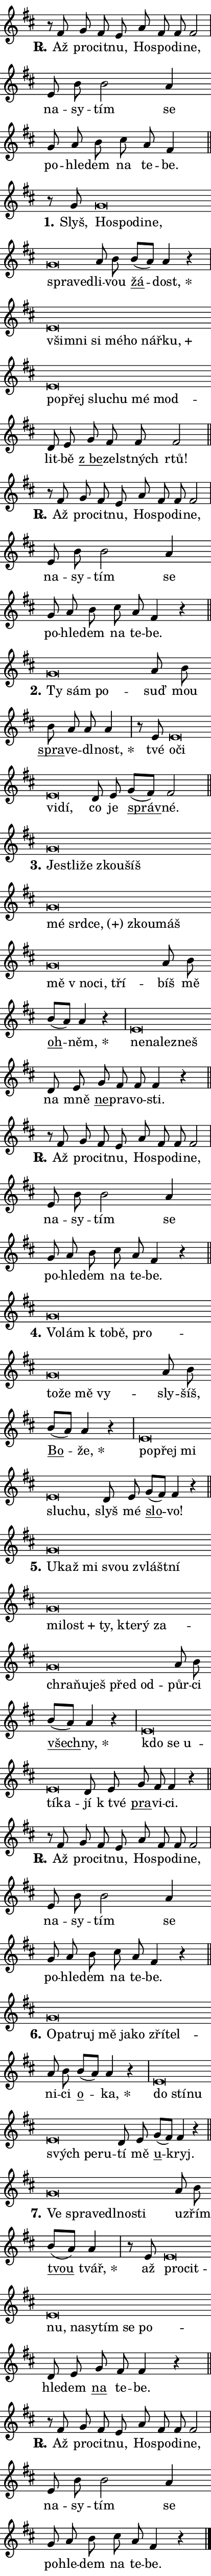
\version "2.22.1"
\header { tagline = "" }
\paper {
  indent = 0\cm
  top-margin = 0\cm
  right-margin = 0\cm
  bottom-margin = 0\cm
  left-margin = 0\cm
  paper-width = 7\cm
  page-breaking = #ly:one-page-breaking
  system-system-spacing.basic-distance = #11
  score-system-spacing.basic-distance = #11
  ragged-last = ##f
}


%% Author: Thomas Morley
%% https://lists.gnu.org/archive/html/lilypond-user/2020-05/msg00002.html
#(define (line-position grob)
"Returns position of @var[grob} in current system:
   @code{'start}, if at first time-step
   @code{'end}, if at last time-step
   @code{'middle} otherwise
"
  (let* ((col (ly:item-get-column grob))
         (ln (ly:grob-object col 'left-neighbor))
         (rn (ly:grob-object col 'right-neighbor))
         (col-to-check-left (if (ly:grob? ln) ln col))
         (col-to-check-right (if (ly:grob? rn) rn col))
         (break-dir-left
           (and
             (ly:grob-property col-to-check-left 'non-musical #f)
             (ly:item-break-dir col-to-check-left)))
         (break-dir-right
           (and
             (ly:grob-property col-to-check-right 'non-musical #f)
             (ly:item-break-dir col-to-check-right))))
        (cond ((eqv? 1 break-dir-left) 'start)
              ((eqv? -1 break-dir-right) 'end)
              (else 'middle))))

#(define (tranparent-at-line-position vctor)
  (lambda (grob)
  "Relying on @code{line-position} select the relevant enry from @var{vctor}.
Used to determine transparency,"
    (case (line-position grob)
      ((end) (not (vector-ref vctor 0)))
      ((middle) (not (vector-ref vctor 1)))
      ((start) (not (vector-ref vctor 2))))))

noteHeadBreakVisibility =
#(define-music-function (break-visibility)(vector?)
"Makes @code{NoteHead}s transparent relying on @var{break-visibility}"
#{
  \override NoteHead.transparent =
    #(tranparent-at-line-position break-visibility)
#})

#(define delete-ledgers-for-transparent-note-heads
  (lambda (grob)
    "Reads whether a @code{NoteHead} is transparent.
If so this @code{NoteHead} is removed from @code{'note-heads} from
@var{grob}, which is supposed to be @code{LedgerLineSpanner}.
As a result ledgers are not printed for this @code{NoteHead}"
    (let* ((nhds-array (ly:grob-object grob 'note-heads))
           (nhds-list
             (if (ly:grob-array? nhds-array)
                 (ly:grob-array->list nhds-array)
                 '()))
           ;; Relies on the transparent-property being done before
           ;; Staff.LedgerLineSpanner.after-line-breaking is executed.
           ;; This is fragile ...
           (to-keep
             (remove
               (lambda (nhd)
                 (ly:grob-property nhd 'transparent #f))
               nhds-list)))
      ;; TODO find a better method to iterate over grob-arrays, similiar
      ;; to filter/remove etc for lists
      ;; For now rebuilt from scratch
      (set! (ly:grob-object grob 'note-heads)  '())
      (for-each
        (lambda (nhd)
          (ly:pointer-group-interface::add-grob grob 'note-heads nhd))
        to-keep))))

hideNotes = {
  \noteHeadBreakVisibility #begin-of-line-visible
}
unHideNotes = {
  \noteHeadBreakVisibility #all-visible
}

% work-around for resetting accidentals
% https://lilypond.org/doc/v2.23/Documentation/notation/displaying-rhythms#unmetered-music
cadenzaMeasure = {
  \cadenzaOff
  \partial 1024 s1024
  \cadenzaOn
}

#(define-markup-command (accent layout props text) (markup?)
  "Underline accented syllable"
  (interpret-markup layout props
    #{\markup \override #'(offset . 4.3) \underline { #text }#}))

responsum = \markup \concat {
  "R" \hspace #-1.05 \path #0.1 #'((moveto 0 0.07) (lineto 0.9 0.8)) \hspace #0.05 "."
}

\layout {
    \context {
        \Staff
        \remove "Time_signature_engraver"
        \override LedgerLineSpanner.after-line-breaking = #delete-ledgers-for-transparent-note-heads
    }
    \context {
        \Voice {
            \override NoteHead.output-attributes = #'((class . "notehead"))
            \override Hairpin.height = #0.55
        }
    }
    \context {
        \Lyrics {
            \override StanzaNumber.output-attributes = #'((class . "stanzanumber"))
            \override LyricSpace.minimum-distance = #0.9
            \override LyricText.font-name = #"TeX Gyre Schola"
            \override LyricText.font-size = 1
            \override StanzaNumber.font-name = #"TeX Gyre Schola Bold"
            \override StanzaNumber.font-size = 1
        }
    }
}

% magnetic-lyrics.ily
%
%   written by
%     Jean Abou Samra <jean@abou-samra.fr>
%     Werner Lemberg <wl@gnu.org>
%
%   adapted by
%     Jiri Hon <jiri.hon@gmail.com>
%
% Version 2022-Apr-15

% https://www.mail-archive.com/lilypond-user@gnu.org/msg149350.html

#(define (Left_hyphen_pointer_engraver context)
   "Collect syllable-hyphen-syllable occurrences in lyrics and store
them in properties.  This engraver only looks to the left.  For
example, if the lyrics input is @code{foo -- bar}, it does the
following.

@itemize @bullet
@item
Set the @code{text} property of the @code{LyricHyphen} grob between
@q{foo} and @q{bar} to @code{foo}.

@item
Set the @code{left-hyphen} property of the @code{LyricText} grob with
text @q{foo} to the @code{LyricHyphen} grob between @q{foo} and
@q{bar}.
@end itemize

Use this auxiliary engraver in combination with the
@code{lyric-@/text::@/apply-@/magnetic-@/offset!} hook."
   (let ((hyphen #f)
         (text #f))
     (make-engraver
      (acknowledgers
       ((lyric-syllable-interface engraver grob source-engraver)
        (set! text grob)))
      (end-acknowledgers
       ((lyric-hyphen-interface engraver grob source-engraver)
        ;(when (not (grob::has-interface grob 'lyric-space-interface))
          (set! hyphen grob)));)
      ((stop-translation-timestep engraver)
       (when (and text hyphen)
         (ly:grob-set-object! text 'left-hyphen hyphen))
       (set! text #f)
       (set! hyphen #f)))))

#(define (lyric-text::apply-magnetic-offset! grob)
   "If the space between two syllables is less than the value in
property @code{LyricText@/.details@/.squash-threshold}, move the right
syllable to the left so that it gets concatenated with the left
syllable.

Use this function as a hook for
@code{LyricText@/.after-@/line-@/breaking} if the
@code{Left_@/hyphen_@/pointer_@/engraver} is active."
   (let ((hyphen (ly:grob-object grob 'left-hyphen #f)))
     (when hyphen
       (let ((left-text (ly:spanner-bound hyphen LEFT)))
         (when (grob::has-interface left-text 'lyric-syllable-interface)
           (let* ((common (ly:grob-common-refpoint grob left-text X))
                  (this-x-ext (ly:grob-extent grob common X))
                  (left-x-ext
                   (begin
                     ;; Trigger magnetism for left-text.
                     (ly:grob-property left-text 'after-line-breaking)
                     (ly:grob-extent left-text common X)))
                  ;; `delta` is the gap width between two syllables.
                  (delta (- (interval-start this-x-ext)
                            (interval-end left-x-ext)))
                  (details (ly:grob-property grob 'details))
                  (threshold (assoc-get 'squash-threshold details 0.2)))
             (when (< delta threshold)
               (let* (;; We have to manipulate the input text so that
                      ;; ligatures crossing syllable boundaries are not
                      ;; disabled.  For languages based on the Latin
                      ;; script this is essentially a beautification.
                      ;; However, for non-Western scripts it can be a
                      ;; necessity.
                      (lt (ly:grob-property left-text 'text))
                      (rt (ly:grob-property grob 'text))
                      (is-space (grob::has-interface hyphen 'lyric-space-interface))
                      (space (if is-space " " ""))
                      (space-markup (grob-interpret-markup grob " "))
                      (space-size (interval-length (ly:stencil-extent space-markup X)))
                      (extra-delta (if is-space space-size 0))
                      ;; Append new syllable.
                      (ltrt-space (if (and (string? lt) (string? rt))
                                (string-append lt space rt)
                                (make-concat-markup (list lt space rt))))
                      ;; Right-align `ltrt` to the right side.
                      (ltrt-space-markup (grob-interpret-markup
                               grob
                               (make-translate-markup
                                (cons (interval-length this-x-ext) 0)
                                (make-right-align-markup ltrt-space)))))
                 (begin
                   ;; Don't print `left-text`.
                   (ly:grob-set-property! left-text 'stencil #f)
                   ;; Set text and stencil (which holds all collected
                   ;; syllables so far) and shift it to the left.
                   (ly:grob-set-property! grob 'text ltrt-space)
                   (ly:grob-set-property! grob 'stencil ltrt-space-markup)
                   (ly:grob-translate-axis! grob (- (- delta extra-delta)) X))))))))))


#(define (lyric-hyphen::displace-bounds-first grob)
   ;; Make very sure this callback isn't triggered too early.
   (let ((left (ly:spanner-bound grob LEFT))
         (right (ly:spanner-bound grob RIGHT)))
     (ly:grob-property left 'after-line-breaking)
     (ly:grob-property right 'after-line-breaking)
     (ly:lyric-hyphen::print grob)))

squashThreshold = #0.4

\layout {
  \context {
    \Lyrics
    \consists #Left_hyphen_pointer_engraver
    \override LyricText.after-line-breaking =
      #lyric-text::apply-magnetic-offset!
    \override LyricHyphen.stencil = #lyric-hyphen::displace-bounds-first
    \override LyricText.details.squash-threshold = \squashThreshold
    \override LyricHyphen.minimum-distance = 0
    \override LyricHyphen.minimum-length = \squashThreshold
  }
}

squash = \override LyricText.details.squash-threshold = 9999
unSquash = \override LyricText.details.squash-threshold = \squashThreshold

left = \override LyricText.self-alignment-X = #LEFT
unLeft = \revert LyricText.self-alignment-X

starOffset = #(lambda (grob) 
                (let ((x_offset (ly:self-alignment-interface::aligned-on-x-parent grob)))
                  (if (= x_offset 0) 0 (+ x_offset 1.2))))

star = #(define-music-function (syllable)(string?)
"Append star separator at the end of a syllable"
#{
  \once \override LyricText.X-offset = #starOffset
  \lyricmode { \markup {
    #syllable
    \override #'((font-name . "TeX Gyre Schola Bold")) \hspace #0.2 \lower #0.65 \larger "*"
  } }
#})

starAccent = #(define-music-function (syllable)(string?)
"Append star separator at the end of a syllable and make accent"
#{
  \once \override LyricText.X-offset = #starOffset
  \lyricmode { \markup {
    \accent #syllable
    \override #'((font-name . "TeX Gyre Schola Bold")) \hspace #0.2 \lower #0.65 \larger "*"
  } }
#})

breath = #(define-music-function (syllable)(string?)
"Append breathing indicator at the end of a syllable"
#{
  \lyricmode { \markup { #syllable "+" } }
#})

optionalBreath = #(define-music-function (syllable)(string?)
"Append optional breathing indicator at the end of a syllable"
#{
  \lyricmode { \markup { #syllable "(+)" } }
#})


\score {
    <<
        \new Voice = "melody" { \cadenzaOn \key d \major \relative { r8 fis' g fis e a fis fis fis2 \cadenzaMeasure \bar "|" e8 b' b2 a4 \bar "" g8 a b cis a fis4 \cadenzaMeasure \bar "||" \break }
\relative { r8 g'8 g\breve*1/16 \hideNotes \breve*1/16 \bar "" \breve*1/16 \bar "" \breve*1/16 \bar "" \breve*1/16 \breve*1/16 \bar "" \unHideNotes a8 b \bar "" b[( a)] a4 r \cadenzaMeasure \bar "|" e\breve*1/16 \hideNotes \breve*1/16 \bar "" \breve*1/16 \bar "" \breve*1/16 \bar "" \breve*1/16 \bar "" \breve*1/16 \bar "" \breve*1/16 \bar "" \breve*1/16 \bar "" \breve*1/16 \bar "" \breve*1/16 \bar "" \breve*1/16 \bar "" \breve*1/16 \breve*1/16 \bar "" \unHideNotes d8 e \bar "" g fis fis fis2 \cadenzaMeasure \bar "||" \break }
\relative { r8 fis' g fis e a fis fis fis2 \cadenzaMeasure \bar "|" e8 b' b2 a4 \bar "" g8 a b cis a fis4 r \cadenzaMeasure \bar "||" \break }
\relative { g'\breve*1/16 \hideNotes \breve*1/16 \breve*1/16 \bar "" \unHideNotes a8 b \bar "" b a a a4 \cadenzaMeasure \bar "|" r8 e8 e\breve*1/16 \hideNotes \breve*1/16 \bar "" \breve*1/16 \breve*1/16 \bar "" \unHideNotes d8 e \bar "" g[( fis)] fis2 \cadenzaMeasure \bar "||" \break }
\relative { g'\breve*1/16 \hideNotes \breve*1/16 \bar "" \breve*1/16 \bar "" \breve*1/16 \bar "" \breve*1/16 \bar "" \breve*1/16 \bar "" \breve*1/16 \bar "" \breve*1/16 \bar "" \breve*1/16 \bar "" \breve*1/16 \bar "" \breve*1/16 \bar "" \breve*1/16 \bar "" \breve*1/16 \breve*1/16 \bar "" \unHideNotes a8 b \bar "" b[( a)] a4 r \cadenzaMeasure \bar "|" e\breve*1/16 \hideNotes \breve*1/16 \bar "" \breve*1/16 \breve*1/16 \bar "" \unHideNotes d8 e \bar "" g fis fis fis4 r \cadenzaMeasure \bar "||" \break }
\relative { r8 fis' g fis e a fis fis fis2 \cadenzaMeasure \bar "|" e8 b' b2 a4 \bar "" g8 a b cis a fis4 r \cadenzaMeasure \bar "||" \break }
\relative { g'\breve*1/16 \hideNotes \breve*1/16 \bar "" \breve*1/16 \bar "" \breve*1/16 \bar "" \breve*1/16 \bar "" \breve*1/16 \bar "" \breve*1/16 \bar "" \breve*1/16 \breve*1/16 \bar "" \unHideNotes a8 b \bar "" b[( a)] a4 r \cadenzaMeasure \bar "|" e\breve*1/16 \hideNotes \breve*1/16 \bar "" \breve*1/16 \bar "" \breve*1/16 \breve*1/16 \bar "" \unHideNotes d8 e \bar "" g[( fis)] fis4 r \cadenzaMeasure \bar "||" \break }
\relative { g'\breve*1/16 \hideNotes \breve*1/16 \bar "" \breve*1/16 \bar "" \breve*1/16 \bar "" \breve*1/16 \bar "" \breve*1/16 \bar "" \breve*1/16 \bar "" \breve*1/16 \bar "" \breve*1/16 \bar "" \breve*1/16 \bar "" \breve*1/16 \bar "" \breve*1/16 \bar "" \breve*1/16 \bar "" \breve*1/16 \bar "" \breve*1/16 \bar "" \breve*1/16 \breve*1/16 \bar "" \unHideNotes a8 b \bar "" b[( a)] a4 r \cadenzaMeasure \bar "|" e\breve*1/16 \hideNotes \breve*1/16 \bar "" \breve*1/16 \bar "" \breve*1/16 \breve*1/16 \bar "" \unHideNotes d8 e \bar "" g fis fis4 r \cadenzaMeasure \bar "||" \break }
\relative { r8 fis' g fis e a fis fis fis2 \cadenzaMeasure \bar "|" e8 b' b2 a4 \bar "" g8 a b cis a fis4 r \cadenzaMeasure \bar "||" \break }
\relative { g'\breve*1/16 \hideNotes \breve*1/16 \bar "" \breve*1/16 \bar "" \breve*1/16 \bar "" \breve*1/16 \bar "" \breve*1/16 \bar "" \breve*1/16 \breve*1/16 \bar "" \unHideNotes a8 b \bar "" b[( a)] a4 r \cadenzaMeasure \bar "|" e\breve*1/16 \hideNotes \breve*1/16 \bar "" \breve*1/16 \bar "" \breve*1/16 \bar "" \breve*1/16 \breve*1/16 \bar "" \unHideNotes d8 e \bar "" g[( fis)] fis4 r \cadenzaMeasure \bar "||" \break }
\relative { g'\breve*1/16 \hideNotes \breve*1/16 \bar "" \breve*1/16 \bar "" \breve*1/16 \bar "" \breve*1/16 \breve*1/16 \bar "" \unHideNotes a8 b \bar "" b[( a)] a4 \cadenzaMeasure \bar "|" r8 e8 e\breve*1/16 \hideNotes \breve*1/16 \bar "" \breve*1/16 \bar "" \breve*1/16 \bar "" \breve*1/16 \bar "" \breve*1/16 \bar "" \breve*1/16 \breve*1/16 \bar "" \unHideNotes d8 e \bar "" g fis fis4 r \cadenzaMeasure \bar "||" \break }
\relative { r8 fis' g fis e a fis fis fis2 \cadenzaMeasure \bar "|" e8 b' b2 a4 \bar "" g8 a b cis a fis4 r \cadenzaMeasure \bar "||" \break } \bar "|." }
        \new Lyrics \lyricsto "melody" { \lyricmode { \set stanza = \responsum
Až pro -- cit -- nu, Ho -- spo -- di -- ne, na -- sy -- tím se po -- hle -- dem na te -- be.
\set stanza = "1."
Slyš, \left Ho -- \squash spo -- di -- ne, spra -- ved -- \unLeft \unSquash li -- vou \markup \accent žá -- \star dost, \left všim -- \squash ni si mé -- ho nář -- \breath "ku," po -- přej slu -- chu mé mod -- \unLeft \unSquash lit -- bě \markup \accent "z be" -- ze -- lstných rtů!
\set stanza = \responsum
Až pro -- cit -- nu, Ho -- spo -- di -- ne, na -- sy -- tím se po -- hle -- dem na te -- be.
\set stanza = "2."
\left Ty \squash sám po -- \unLeft \unSquash suď mou \markup \accent spra -- ve -- dl -- \star nost, tvé \left o -- \squash či vi -- dí, \unLeft \unSquash co je \markup \accent správ -- né.
\set stanza = "3."
\left Je -- \squash stli -- že zkou -- šíš mé srd -- \optionalBreath ce, zkou -- máš mě "v no" -- ci, tří -- \unLeft \unSquash bíš mě \markup \accent oh -- \star něm, \left ne -- \squash na -- lez -- neš \unLeft \unSquash na mně \markup \accent ne -- pra -- vo -- sti.
\set stanza = \responsum
Až pro -- cit -- nu, Ho -- spo -- di -- ne, na -- sy -- tím se po -- hle -- dem na te -- be.
\set stanza = "4."
\left Vo -- \squash lám "k to" -- bě, pro -- to -- že mě vy -- \unLeft \unSquash sly -- šíš, \markup \accent Bo -- \star že, \left po -- \squash přej mi slu -- chu, \unLeft \unSquash slyš mé \markup \accent slo -- vo!
\set stanza = "5."
\left U -- \squash kaž mi svou zvlášt -- ní mi -- \breath "lost" ty, kte -- rý za -- chra -- ňu -- ješ před od -- \unLeft \unSquash půr -- ci \markup \accent všech -- \star ny, \left kdo \squash se u -- tí -- ka -- \unLeft \unSquash jí "k tvé" \markup \accent pra -- vi -- ci.
\set stanza = \responsum
Až pro -- cit -- nu, Ho -- spo -- di -- ne, na -- sy -- tím se po -- hle -- dem na te -- be.
\set stanza = "6."
\left O -- \squash pa -- truj mě ja -- ko zří -- tel -- \unLeft \unSquash ni -- ci \markup \accent o -- \star ka, \left do \squash stí -- nu svých pe -- ru -- \unLeft \unSquash tí mě \markup \accent u -- kryj.
\set stanza = "7."
\left Ve \squash spra -- ve -- dl -- no -- sti \unLeft \unSquash u -- zřím \markup \accent tvou \star tvář, až \left pro -- \squash cit -- nu, na -- sy -- tím se po -- \unLeft \unSquash hle -- dem \markup \accent na te -- be.
\set stanza = \responsum
Až pro -- cit -- nu, Ho -- spo -- di -- ne, na -- sy -- tím se po -- hle -- dem na te -- be. } }
    >>
    \layout {}
}
